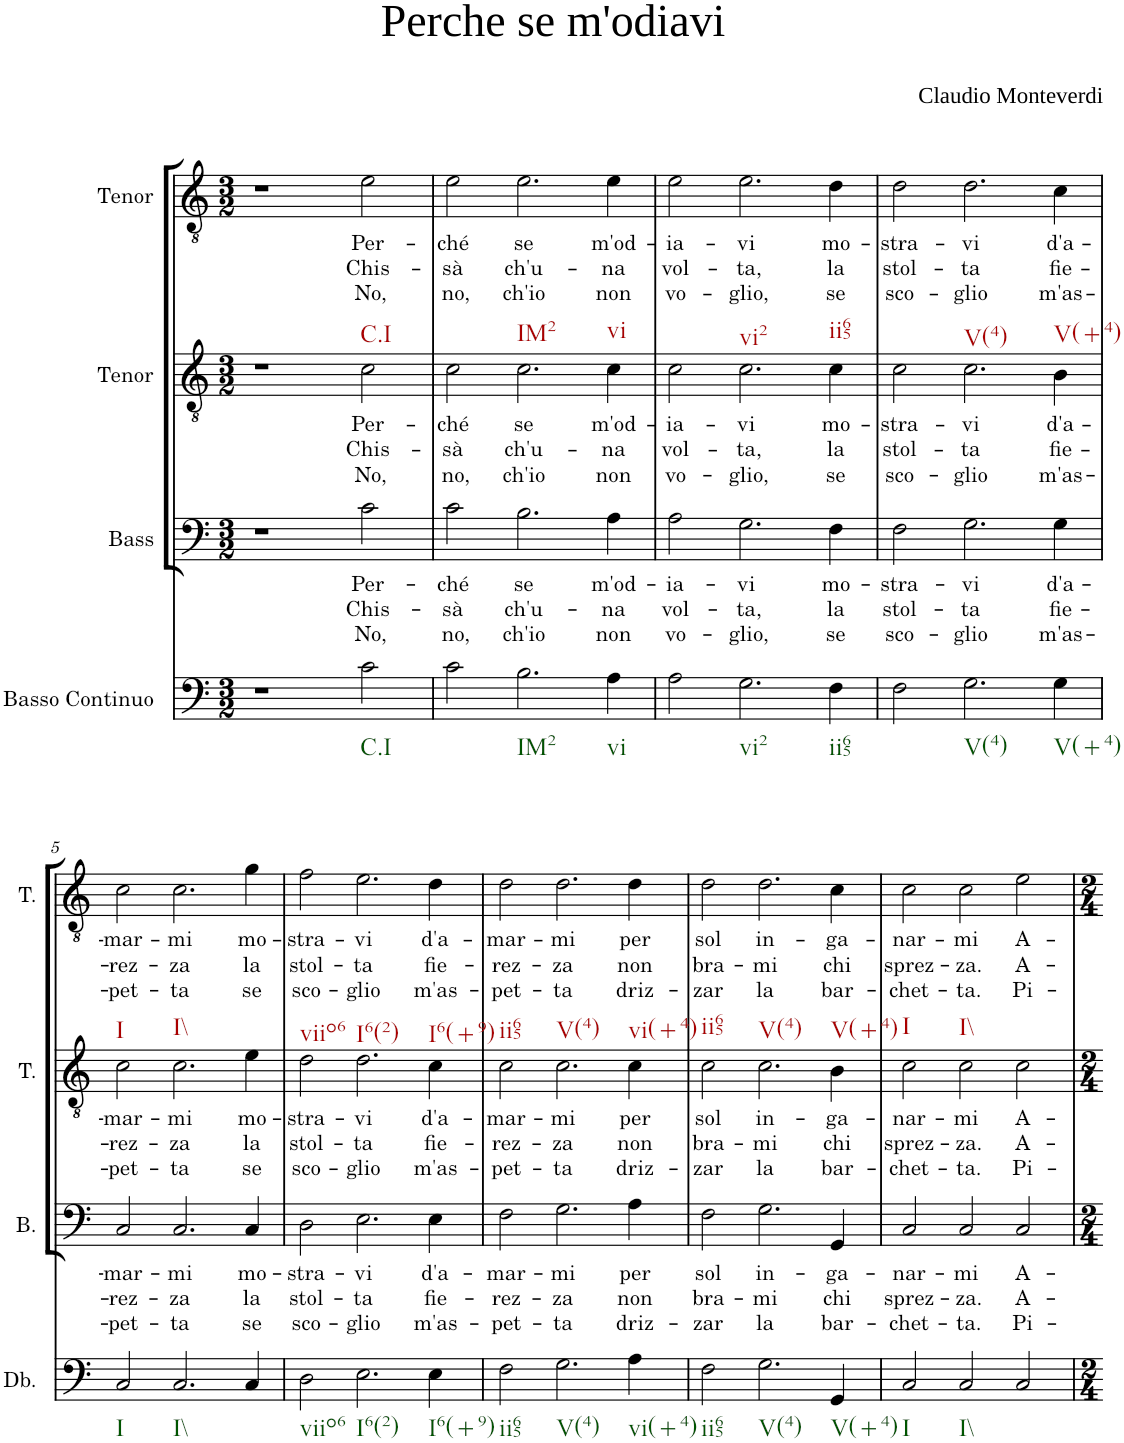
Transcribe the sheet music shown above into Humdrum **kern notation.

**kern	**kern	**text	**text	**text	**kern	**text	**text	**text	**kern	**text	**text	**text
*part4	*part3	*part3	*part3	*part3	*part2	*part2	*part2	*part2	*part1	*part1	*part1	*part1
*staff4	*staff3	*staff3	*staff3	*staff3	*staff2	*staff2	*staff2	*staff2	*staff1	*staff1	*staff1	*staff1
*I"Basso Continuo	*I"Bass	*	*	*	*I"Tenor	*	*	*	*I"Tenor	*	*	*
*	*I'B.	*	*	*	*I'T.	*	*	*	*I'T.	*	*	*
*clefF4	*clefF4	*	*	*	*clefGv2	*	*	*	*clefGv2	*	*	*
*Trd7c12	*	*	*	*	*Trd7c12	*	*	*	*Trd7c12	*	*	*
*k[]	*k[]	*	*	*	*k[]	*	*	*	*k[]	*	*	*
*M3/2	*M3/2	*	*	*	*M3/2	*	*	*	*M3/2	*	*	*
=1	=1	=1	=1	=1	=1	=1	=1	=1	=1	=1	=1	=1
1r	1r	.	.	.	1r	.	.	.	1r	.	.	.
!	!	!	!	!	!	!	!	!	!LO:TX:b:t=C.I	!	!	!
!LO:TX:b:t=C.I	!	!	!	!	!	!	!	!	!	!	!	!
!	!	!LO:LY:b	!LO:LY:b	!LO:LY:b	!	!LO:LY:b	!LO:LY:b	!LO:LY:b	!	!LO:LY:b	!LO:LY:b	!LO:LY:b
2c\	2c\	Per-	Chis-	No,	2c\	Per-	Chis-	No,	2e\	Per-	Chis-	No,
=2	=2	=2	=2	=2	=2	=2	=2	=2	=2	=2	=2	=2
!	!	!LO:LY:b	!LO:LY:b	!LO:LY:b	!	!LO:LY:b	!LO:LY:b	!LO:LY:b	!	!LO:LY:b	!LO:LY:b	!LO:LY:b
2c\	2c\	-ché	-sà	no,	2c\	-ché	-sà	no,	2e\	-ché	-sà	no,
!	!	!	!	!	!	!	!	!	!LO:TX:b:t=IM2	!	!	!
!LO:TX:b:t=IM2	!	!	!	!	!	!	!	!	!	!	!	!
!	!	!LO:LY:b	!LO:LY:b	!LO:LY:b	!	!LO:LY:b	!LO:LY:b	!LO:LY:b	!	!LO:LY:b	!LO:LY:b	!LO:LY:b
2.B\	2.B\	se	ch'u-	ch'io	2.c\	se	ch'u-	ch'io	2.e\	se	ch'u-	ch'io
!	!	!	!	!	!	!	!	!	!LO:TX:b:t=vi	!	!	!
!LO:TX:b:t=vi	!	!	!	!	!	!	!	!	!	!	!	!
!	!	!LO:LY:b	!LO:LY:b	!LO:LY:b	!	!LO:LY:b	!LO:LY:b	!LO:LY:b	!	!LO:LY:b	!LO:LY:b	!LO:LY:b
4A\	4A\	m'od-	-na	non	4c\	m'od-	-na	non	4e\	m'od-	-na	non
=3	=3	=3	=3	=3	=3	=3	=3	=3	=3	=3	=3	=3
!	!	!LO:LY:b	!LO:LY:b	!LO:LY:b	!	!LO:LY:b	!LO:LY:b	!LO:LY:b	!	!LO:LY:b	!LO:LY:b	!LO:LY:b
2A\	2A\	-ia-	vol-	vo-	2c\	-ia-	vol-	vo-	2e\	-ia-	vol-	vo-
!	!	!	!	!	!	!	!	!	!LO:TX:b:t=vi2	!	!	!
!LO:TX:b:t=vi2	!	!	!	!	!	!	!	!	!	!	!	!
!	!	!LO:LY:b	!LO:LY:b	!LO:LY:b	!	!LO:LY:b	!LO:LY:b	!LO:LY:b	!	!LO:LY:b	!LO:LY:b	!LO:LY:b
2.G\	2.G\	-vi	-ta,	-glio,	2.c\	-vi	-ta,	-glio,	2.e\	-vi	-ta,	-glio,
!	!	!	!	!	!	!	!	!	!LO:TX:b:t=ii65	!	!	!
!LO:TX:b:t=ii65	!	!	!	!	!	!	!	!	!	!	!	!
!	!	!LO:LY:b	!LO:LY:b	!LO:LY:b	!	!LO:LY:b	!LO:LY:b	!LO:LY:b	!	!LO:LY:b	!LO:LY:b	!LO:LY:b
4F\	4F\	mo-	la	se	4c\	mo-	la	se	4d\	mo-	la	se
=4	=4	=4	=4	=4	=4	=4	=4	=4	=4	=4	=4	=4
!	!	!LO:LY:b	!LO:LY:b	!LO:LY:b	!	!LO:LY:b	!LO:LY:b	!LO:LY:b	!	!LO:LY:b	!LO:LY:b	!LO:LY:b
2F\	2F\	-stra-	stol-	sco-	2c\	-stra-	stol-	sco-	2d\	-stra-	stol-	sco-
!	!	!	!	!	!	!	!	!	!LO:TX:b:t=V(4)	!	!	!
!LO:TX:b:t=V(4)	!	!	!	!	!	!	!	!	!	!	!	!
!	!	!LO:LY:b	!LO:LY:b	!LO:LY:b	!	!LO:LY:b	!LO:LY:b	!LO:LY:b	!	!LO:LY:b	!LO:LY:b	!LO:LY:b
2.G\	2.G\	-vi	-ta	-glio	2.c\	-vi	-ta	-glio	2.d\	-vi	-ta	-glio
!	!	!	!	!	!	!	!	!	!LO:TX:b:t=V(+4)	!	!	!
!LO:TX:b:t=V(+4)	!	!	!	!	!	!	!	!	!	!	!	!
!	!	!LO:LY:b	!LO:LY:b	!LO:LY:b	!	!LO:LY:b	!LO:LY:b	!LO:LY:b	!	!LO:LY:b	!LO:LY:b	!LO:LY:b
4G\	4G\	d'a-	fie-	m'as-	4B\	d'a-	fie-	m'as-	4c\	d'a-	fie-	m'as-
!!LO:LB:g=z
=5	=5	=5	=5	=5	=5	=5	=5	=5	=5	=5	=5	=5
!	!	!	!	!	!	!	!	!	!LO:TX:b:t=I	!	!	!
!LO:TX:b:t=I	!	!	!	!	!	!	!	!	!	!	!	!
!	!	!LO:LY:b	!LO:LY:b	!LO:LY:b	!	!LO:LY:b	!LO:LY:b	!LO:LY:b	!	!LO:LY:b	!LO:LY:b	!LO:LY:b
2C/	2C/	-mar-	-rez-	-pet-	2c\	-mar-	-rez-	-pet-	2c\	-mar-	-rez-	-pet-
!	!	!	!	!	!	!	!	!	!LO:TX:b:t=I\\	!	!	!
!LO:TX:b:t=I\\	!	!	!	!	!	!	!	!	!	!	!	!
!	!	!LO:LY:b	!LO:LY:b	!LO:LY:b	!	!LO:LY:b	!LO:LY:b	!LO:LY:b	!	!LO:LY:b	!LO:LY:b	!LO:LY:b
2.C/	2.C/	-mi	-za	-ta	2.c\	-mi	-za	-ta	2.c\	-mi	-za	-ta
!	!	!LO:LY:b	!LO:LY:b	!LO:LY:b	!	!LO:LY:b	!LO:LY:b	!LO:LY:b	!	!LO:LY:b	!LO:LY:b	!LO:LY:b
4C/	4C/	mo-	la	se	4e\	mo-	la	se	4g\	mo-	la	se
=6	=6	=6	=6	=6	=6	=6	=6	=6	=6	=6	=6	=6
!	!	!	!	!	!	!	!	!	!LO:TX:b:t=viio6	!	!	!
!LO:TX:b:t=viio6	!	!	!	!	!	!	!	!	!	!	!	!
!	!	!LO:LY:b	!LO:LY:b	!LO:LY:b	!	!LO:LY:b	!LO:LY:b	!LO:LY:b	!	!LO:LY:b	!LO:LY:b	!LO:LY:b
2D\	2D\	-stra-	stol-	sco-	2d\	-stra-	stol-	sco-	2f\	-stra-	stol-	sco-
!	!	!	!	!	!	!	!	!	!LO:TX:b:t=I6(2)	!	!	!
!LO:TX:b:t=I6(2)	!	!	!	!	!	!	!	!	!	!	!	!
!	!	!LO:LY:b	!LO:LY:b	!LO:LY:b	!	!LO:LY:b	!LO:LY:b	!LO:LY:b	!	!LO:LY:b	!LO:LY:b	!LO:LY:b
2.E\	2.E\	-vi	-ta	-glio	2.d\	-vi	-ta	-glio	2.e\	-vi	-ta	-glio
!	!	!	!	!	!	!	!	!	!LO:TX:b:t=I6(+9)	!	!	!
!LO:TX:b:t=I6(+9)	!	!	!	!	!	!	!	!	!	!	!	!
!	!	!LO:LY:b	!LO:LY:b	!LO:LY:b	!	!LO:LY:b	!LO:LY:b	!LO:LY:b	!	!LO:LY:b	!LO:LY:b	!LO:LY:b
4E\	4E\	d'a-	fie-	m'as-	4c\	d'a-	fie-	m'as-	4d\	d'a-	fie-	m'as-
=7	=7	=7	=7	=7	=7	=7	=7	=7	=7	=7	=7	=7
!	!	!	!	!	!	!	!	!	!LO:TX:b:t=ii65	!	!	!
!LO:TX:b:t=ii65	!	!	!	!	!	!	!	!	!	!	!	!
!	!	!LO:LY:b	!LO:LY:b	!LO:LY:b	!	!LO:LY:b	!LO:LY:b	!LO:LY:b	!	!LO:LY:b	!LO:LY:b	!LO:LY:b
2F\	2F\	-mar-	-rez-	-pet-	2c\	-mar-	-rez-	-pet-	2d\	-mar-	-rez-	-pet-
!	!	!	!	!	!	!	!	!	!LO:TX:b:t=V(4)	!	!	!
!LO:TX:b:t=V(4)	!	!	!	!	!	!	!	!	!	!	!	!
!	!	!LO:LY:b	!LO:LY:b	!LO:LY:b	!	!LO:LY:b	!LO:LY:b	!LO:LY:b	!	!LO:LY:b	!LO:LY:b	!LO:LY:b
2.G\	2.G\	-mi	-za	-ta	2.c\	-mi	-za	-ta	2.d\	-mi	-za	-ta
!	!	!	!	!	!	!	!	!	!LO:TX:b:t=vi(+4)	!	!	!
!LO:TX:b:t=vi(+4)	!	!	!	!	!	!	!	!	!	!	!	!
!	!	!LO:LY:b	!LO:LY:b	!LO:LY:b	!	!LO:LY:b	!LO:LY:b	!LO:LY:b	!	!LO:LY:b	!LO:LY:b	!LO:LY:b
4A\	4A\	per	non	driz-	4c\	per	non	driz-	4d\	per	non	driz-
=8	=8	=8	=8	=8	=8	=8	=8	=8	=8	=8	=8	=8
!	!	!	!	!	!	!	!	!	!LO:TX:b:t=ii65	!	!	!
!LO:TX:b:t=ii65	!	!	!	!	!	!	!	!	!	!	!	!
!	!	!LO:LY:b	!LO:LY:b	!LO:LY:b	!	!LO:LY:b	!LO:LY:b	!LO:LY:b	!	!LO:LY:b	!LO:LY:b	!LO:LY:b
2F\	2F\	sol	bra-	-zar	2c\	sol	bra-	-zar	2d\	sol	bra-	-zar
!	!	!	!	!	!	!	!	!	!LO:TX:b:t=V(4)	!	!	!
!LO:TX:b:t=V(4)	!	!	!	!	!	!	!	!	!	!	!	!
!	!	!LO:LY:b	!LO:LY:b	!LO:LY:b	!	!LO:LY:b	!LO:LY:b	!LO:LY:b	!	!LO:LY:b	!LO:LY:b	!LO:LY:b
2.G\	2.G\	in-	-mi	la	2.c\	in-	-mi	la	2.d\	in-	-mi	la
!	!	!	!	!	!	!	!	!	!LO:TX:b:t=V(+4)	!	!	!
!LO:TX:b:t=V(+4)	!	!	!	!	!	!	!	!	!	!	!	!
!	!	!LO:LY:b	!LO:LY:b	!LO:LY:b	!	!LO:LY:b	!LO:LY:b	!LO:LY:b	!	!LO:LY:b	!LO:LY:b	!LO:LY:b
4GG/	4GG/	-ga-	chi	bar-	4B\	-ga-	chi	bar-	4c\	-ga-	chi	bar-
=9	=9	=9	=9	=9	=9	=9	=9	=9	=9	=9	=9	=9
!	!	!	!	!	!	!	!	!	!LO:TX:b:t=I	!	!	!
!LO:TX:b:t=I	!	!	!	!	!	!	!	!	!	!	!	!
!	!	!LO:LY:b	!LO:LY:b	!LO:LY:b	!	!LO:LY:b	!LO:LY:b	!LO:LY:b	!	!LO:LY:b	!LO:LY:b	!LO:LY:b
2C/	2C/	-nar-	sprez-	-chet-	2c\	-nar-	sprez-	-chet-	2c\	-nar-	sprez-	-chet-
!	!	!	!	!	!	!	!	!	!LO:TX:b:t=I\\	!	!	!
!LO:TX:b:t=I\\	!	!	!	!	!	!	!	!	!	!	!	!
!	!	!LO:LY:b	!LO:LY:b	!LO:LY:b	!	!LO:LY:b	!LO:LY:b	!LO:LY:b	!	!LO:LY:b	!LO:LY:b	!LO:LY:b
2C/	2C/	-mi	-za.	-ta.	2c\	-mi	-za.	-ta.	2c\	-mi	-za.	-ta.
!	!	!LO:LY:b	!LO:LY:b	!LO:LY:b	!	!LO:LY:b	!LO:LY:b	!LO:LY:b	!	!LO:LY:b	!LO:LY:b	!LO:LY:b
2C/	2C/	A-	A-	Pi-	2c\	A-	A-	Pi-	2e\	A-	A-	Pi-
=	=	=	=	=	=	=	=	=	=	=	=	=
*-	*-	*-	*-	*-	*-	*-	*-	*-	*-	*-	*-	*-
